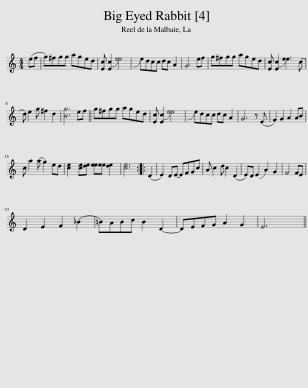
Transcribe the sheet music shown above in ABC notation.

X:1
L:1/8
M:4/4
I:linebreak $
K:C
V:1 treble
V:1
 (ef | g)^fgg aged | [Ec] [Ec]2 !slide![ee]4 | !slide!edcc dc A2 | G6 ef | %5
 g^fgg aged | [Ec] [Ec]2 !slide![ee]3 (c |$ d) e2 g ^f2 d2 | [Bg]6 ef || g^fgg aged | %10
 [Ec] [Ec]2 !slide![ee]4 | !slide!edcc dc A2 | G6 z (E | F2) G2 A2 AB |$ c a2 (a g2) ed | %15
 [ce]2 [ce][de] [ee][ee] [de]2 | [ce]6 :: (D2 | E2) DE- EFGc | A c2 d c2 (D2 | %20
 E)D E2 !slide!A2 G2 | F4 FE |$ D2 E2 F2 (_B2 | =B)ABc B2 D2- | DEFG A2 G2 | %25
 E6 || %26
